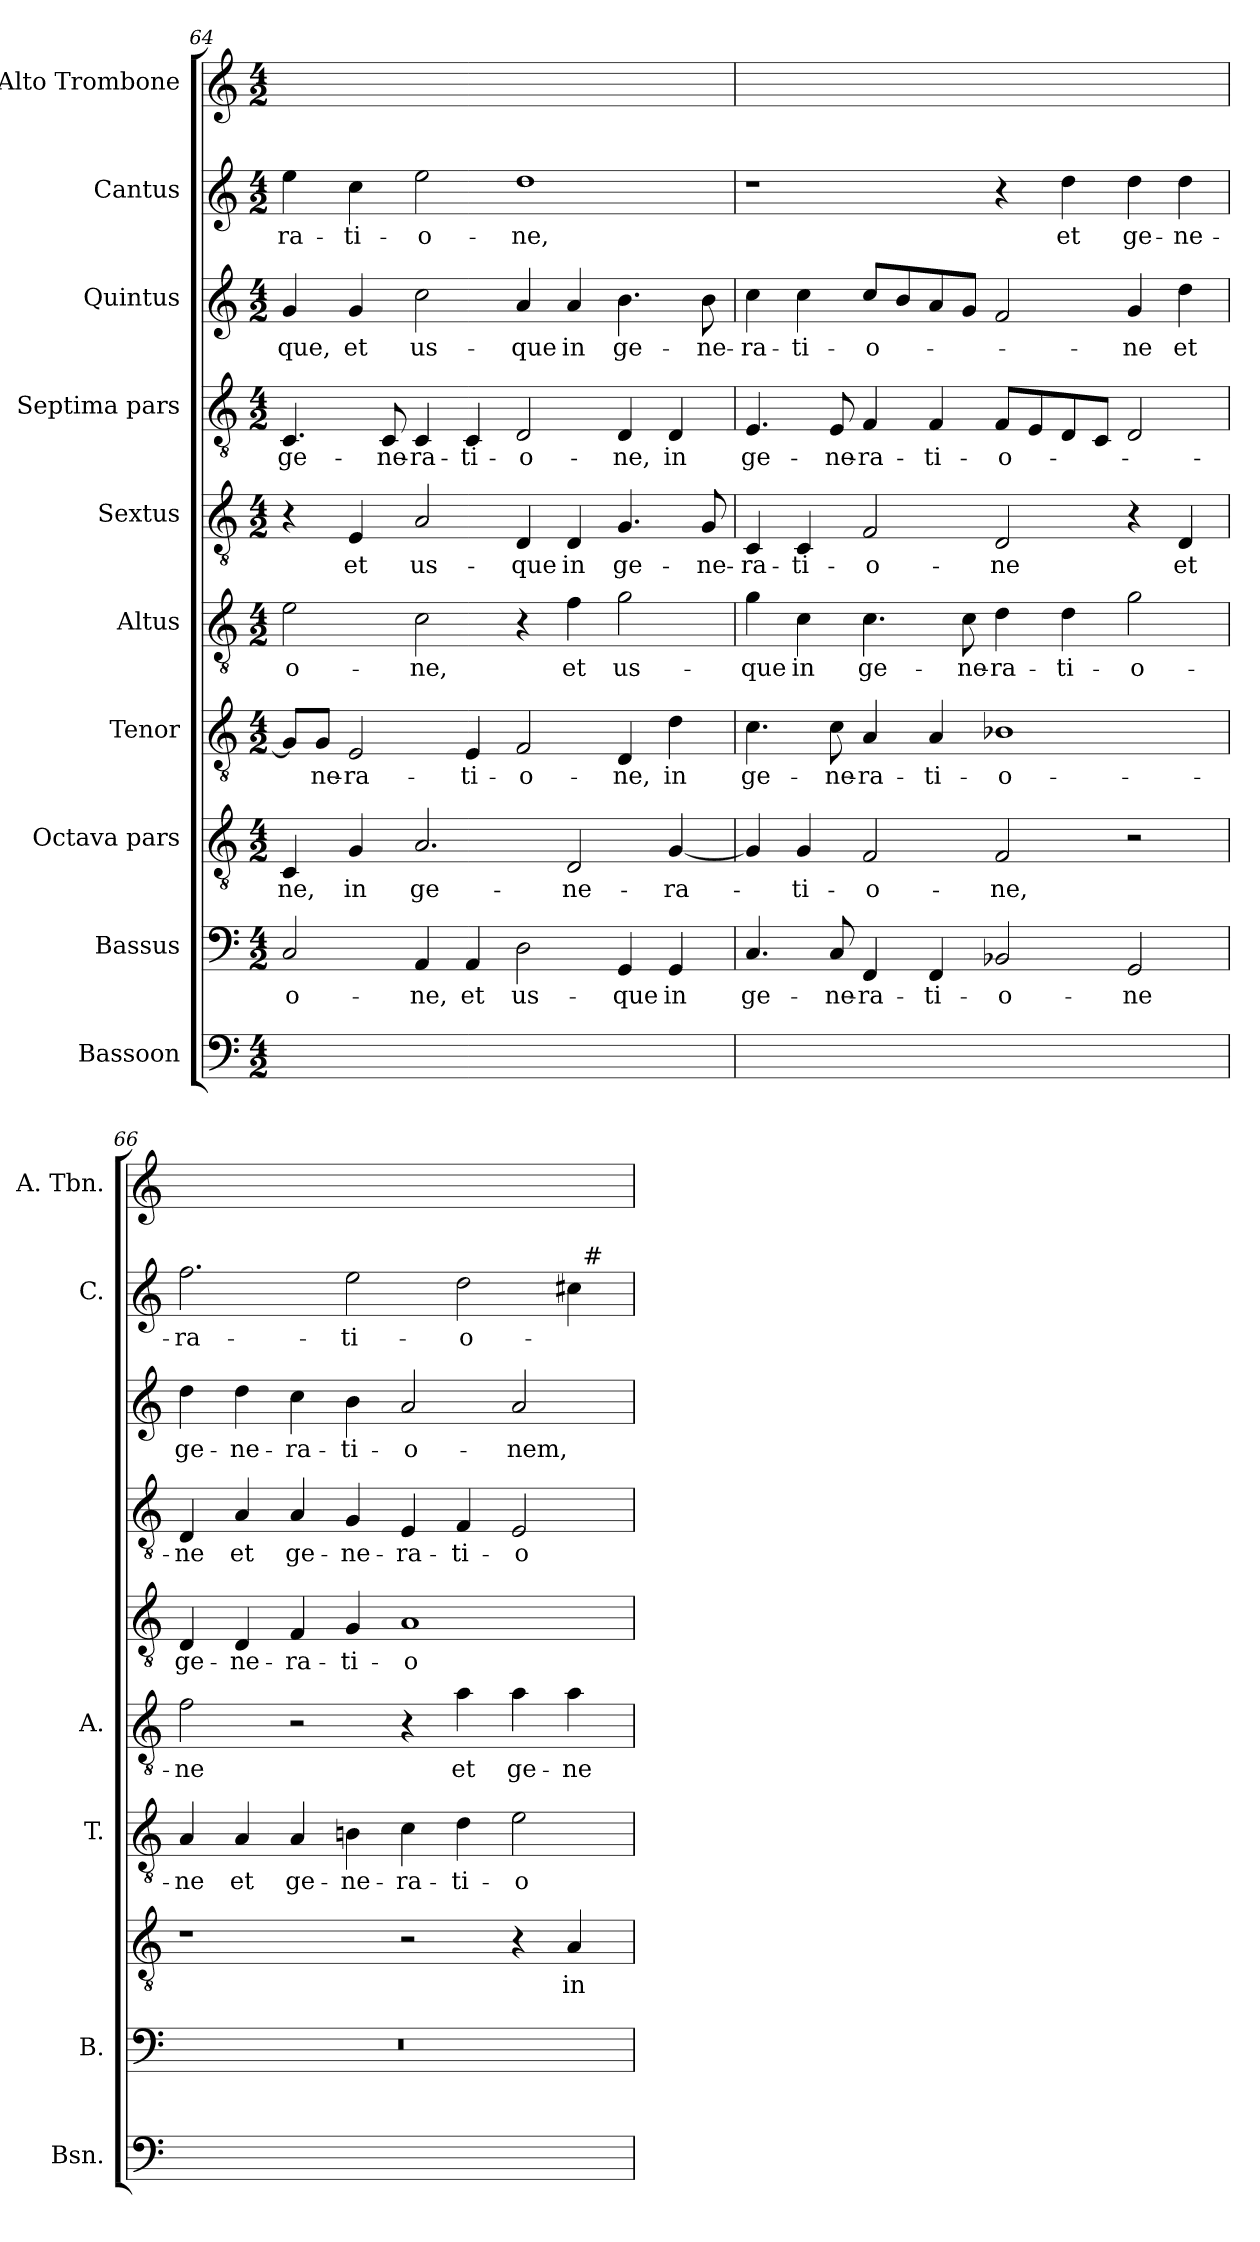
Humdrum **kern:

**kern	**text	**kern	**text	**kern	**text	**kern	**text	**kern	**text	**kern	**text	**kern	**text	**kern	**text	**kern	**text	**kern	**text
*part10	*part10	*part9	*part9	*part8	*part8	*part7	*part7	*part6	*part6	*part5	*part5	*part4	*part4	*part3	*part3	*part2	*part2	*part1	*part1
*staff10	*staff10	*staff9	*staff9	*staff8	*staff8	*staff7	*staff7	*staff6	*staff6	*staff5	*staff5	*staff4	*staff4	*staff3	*staff3	*staff2	*staff2	*staff1	*staff1
*I"Bassoon	*	*I"Bassus	*	*I"Octava pars	*	*I"Tenor	*	*I"Altus	*	*I"Sextus	*	*I"Septima pars	*	*I"Quintus	*	*I"Cantus	*	*I"Alto Trombone	*
*I'Bsn.	*	*I'B.	*	*	*	*I'T.	*	*I'A.	*	*	*	*	*	*	*	*I'C.	*	*I'A. Tbn.	*
!!LO:PB:g=z
*clefF4	*	*clefF4	*	*clefGv2	*	*clefGv2	*	*clefGv2	*	*clefGv2	*	*clefGv2	*	*clefG2	*	*clefG2	*	*clefG2	*
*	*	*	*	*ITrd7c12	*	*ITrd7c12	*	*ITrd7c12	*	*ITrd7c12	*	*	*	*	*	*	*	*	*
*k[]	*	*k[]	*	*k[]	*	*k[]	*	*k[]	*	*k[]	*	*k[]	*	*k[]	*	*k[]	*	*k[]	*
*C:	*	*C:	*	*C:	*	*C:	*	*C:	*	*C:	*	*C:	*	*C:	*	*C:	*	*C:	*
*M4/2	*	*M4/2	*	*M4/2	*	*M4/2	*	*M4/2	*	*M4/2	*	*M4/2	*	*M4/2	*	*M4/2	*	*M4/2	*
=64	=64	=64	=64	=64	=64	=64	=64	=64	=64	=64	=64	=64	=64	=64	=64	=64	=64	=64	=64
!	!	!	!LO:LY:b	!	!LO:LY:b	!	!	!	!LO:LY:b	!	!	!	!LO:LY:b	!	!LO:LY:b	!	!LO:LY:b	!	!
2C/yy	-o-	2C/	-o-	4CC/	-ne,	8GG/L]	.	2E\	-o-	4r	.	4.C/	ge-	4g/	-que,	4ee\	-ra-	4ee\yy	-ra-
!	!	!	!	!	!	!	!LO:LY:b	!	!	!	!	!	!	!	!	!	!	!	!
.	.	.	.	.	.	8GG/J	-ne-	.	.	.	.	.	.	.	.	.	.	.	.
!	!	!	!	!	!LO:LY:b	!	!LO:LY:b	!	!	!	!LO:LY:b	!	!	!	!LO:LY:b	!	!LO:LY:b	!	!
.	.	.	.	4GG/	in	2EE/	-ra-	.	.	4EE/	et	.	.	4g/	et	4cc\	-ti-	4cc\yy	-ti-
!	!	!	!	!	!	!	!	!	!	!	!	!	!LO:LY:b	!	!	!	!	!	!
.	.	.	.	.	.	.	.	.	.	.	.	8C/	-ne-	.	.	.	.	.	.
!	!	!	!LO:LY:b	!	!LO:LY:b	!	!	!	!LO:LY:b	!	!LO:LY:b	!	!LO:LY:b	!	!LO:LY:b	!	!LO:LY:b	!	!
4AA/yy	-ne,	4AA/	-ne,	2.AA/	ge-	.	.	2C\	-ne,	2AA/	us-	4C/	-ra-	2cc\	us-	2ee\	-o-	2ee\yy	-o-
!	!	!	!LO:LY:b	!	!	!	!LO:LY:b	!	!	!	!	!	!LO:LY:b	!	!	!	!	!	!
4AA/yy	et	4AA/	et	.	.	4EE/	-ti-	.	.	.	.	4C/	-ti-	.	.	.	.	.	.
!	!	!	!LO:LY:b	!	!	!	!LO:LY:b	!	!	!	!LO:LY:b	!	!LO:LY:b	!	!LO:LY:b	!	!LO:LY:b	!	!
2D\yy	us-	2D\	us-	.	.	2FF/	-o-	4r	.	4DD/	-que	2D/	-o-	4a/	-que	1dd	-ne,	1ddyy	-ne,
!	!	!	!	!	!LO:LY:b	!	!	!	!LO:LY:b	!	!LO:LY:b	!	!	!	!LO:LY:b	!	!	!	!
.	.	.	.	2DD/	-ne-	.	.	4F\	et	4DD/	in	.	.	4a/	in	.	.	.	.
!	!	!	!LO:LY:b	!	!	!	!LO:LY:b	!	!LO:LY:b	!	!LO:LY:b	!	!LO:LY:b	!	!LO:LY:b	!	!	!	!
4GG/yy	-que	4GG/	-que	.	.	4DD/	-ne,	2G\	us-	4.GG/	ge-	4D/	-ne,	4.b\	ge-	.	.	.	.
!	!	!	!LO:LY:b	!	!LO:LY:b	!	!LO:LY:b	!	!	!	!	!	!LO:LY:b	!	!	!	!	!	!
4GG/yy	in	4GG/	in	[4GG/	-ra-	4D\	in	.	.	.	.	4D/	in	.	.	.	.	.	.
!	!	!	!	!	!	!	!	!	!	!	!LO:LY:b	!	!	!	!LO:LY:b	!	!	!	!
.	.	.	.	.	.	.	.	.	.	8GG/	-ne-	.	.	8b\	-ne-	.	.	.	.
=65	=65	=65	=65	=65	=65	=65	=65	=65	=65	=65	=65	=65	=65	=65	=65	=65	=65	=65	=65
!	!	!	!LO:LY:b	!	!	!	!LO:LY:b	!	!LO:LY:b	!	!LO:LY:b	!	!LO:LY:b	!	!LO:LY:b	!	!	!	!
4.C/yy	ge-	4.C/	ge-	4GG/]	.	4.C\	ge-	4G\	-que	4CC/	-ra-	4.E/	ge-	4cc\	-ra-	1r	.	1ryy	.
!	!	!	!	!	!LO:LY:b	!	!	!	!LO:LY:b	!	!LO:LY:b	!	!	!	!LO:LY:b	!	!	!	!
.	.	.	.	4GG/	-ti-	.	.	4C\	in	4CC/	-ti-	.	.	4cc\	-ti-	.	.	.	.
!	!	!	!LO:LY:b	!	!	!	!LO:LY:b	!	!	!	!	!	!LO:LY:b	!	!	!	!	!	!
8C/yy	-ne-	8C/	-ne-	.	.	8C\	-ne-	.	.	.	.	8E/	-ne-	.	.	.	.	.	.
!	!	!	!LO:LY:b	!	!LO:LY:b	!	!LO:LY:b	!	!LO:LY:b	!	!LO:LY:b	!	!LO:LY:b	!	!LO:LY:b	!	!	!	!
4FF/yy	-ra-	4FF/	-ra-	2FF/	-o-	4AA/	-ra-	4.C\	ge-	2FF/	-o-	4F/	-ra-	8cc/L	-o-	.	.	.	.
.	.	.	.	.	.	.	.	.	.	.	.	.	.	8b/	.	.	.	.	.
!	!	!	!LO:LY:b	!	!	!	!LO:LY:b	!	!	!	!	!	!LO:LY:b	!	!	!	!	!	!
4FF/yy	-ti-	4FF/	-ti-	.	.	4AA/	-ti-	.	.	.	.	4F/	-ti-	8a/	.	.	.	.	.
!	!	!	!	!	!	!	!	!	!LO:LY:b	!	!	!	!	!	!	!	!	!	!
.	.	.	.	.	.	.	.	8C\	-ne-	.	.	.	.	8g/J	.	.	.	.	.
!	!	!	!LO:LY:b	!	!LO:LY:b	!	!LO:LY:b	!	!LO:LY:b	!	!LO:LY:b	!	!LO:LY:b	!	!	!	!	!	!
2BB-/yy	-o-	2BB-X/	-o-	2FF/	-ne,	1BB-X	-o-	4D\	-ra-	2DD/	-ne	8F/L	-o-	2f/	.	4r	.	4ryy	.
.	.	.	.	.	.	.	.	.	.	.	.	8E/	.	.	.	.	.	.	.
!	!	!	!	!	!	!	!	!	!LO:LY:b	!	!	!	!	!	!	!	!LO:LY:b	!	!
.	.	.	.	.	.	.	.	4D\	-ti-	.	.	8D/	.	.	.	4dd\	et	4dd\yy	et
.	.	.	.	.	.	.	.	.	.	.	.	8C/J	.	.	.	.	.	.	.
!	!	!	!LO:LY:b	!	!	!	!	!	!LO:LY:b	!	!	!	!	!	!LO:LY:b	!	!LO:LY:b	!	!
2GG/yy	-ne	2GG/	-ne	2r	.	.	.	2G\	-o-	4r	.	2D/	.	4g/	-ne	4dd\	ge-	4dd\yy	ge-
!	!	!	!	!	!	!	!	!	!	!	!LO:LY:b	!	!	!	!LO:LY:b	!	!LO:LY:b	!	!
.	.	.	.	.	.	.	.	.	.	4DD/	et	.	.	4dd\	et	4dd\	-ne-	4dd\yy	-ne-
=66	=66	=66	=66	=66	=66	=66	=66	=66	=66	=66	=66	=66	=66	=66	=66	=66	=66	=66	=66
!	!	!LO:N:vis=1	!	!	!	!	!LO:LY:b	!	!LO:LY:b	!	!LO:LY:b	!	!LO:LY:b	!	!LO:LY:b	!	!LO:LY:b	!	!
*	*	*	*	*	*	*	*	*	*	*	*	*	*	*	*	*^	*	*	*
0ryy	.	0r	.	1r	.	4AA/	-ne	2F\	-ne	4DD/	ge-	4D/	-ne	4dd\	ge-	2.ff\	1ryy	-ra-	2.ff\yy	-ra-
!	!	!	!	!	!	!	!LO:LY:b	!	!	!	!LO:LY:b	!	!LO:LY:b	!	!LO:LY:b	!	!	!	!	!
.	.	.	.	.	.	4AA/	et	.	.	4DD/	-ne-	4A/	et	4dd\	-ne-	.	.	.	.	.
!	!	!	!	!	!	!	!LO:LY:b	!	!	!	!LO:LY:b	!	!LO:LY:b	!	!LO:LY:b	!	!	!	!	!
.	.	.	.	.	.	4AA/	ge-	2r	.	4FF/	-ra-	4A/	ge-	4cc\	-ra-	.	.	.	.	.
!	!	!	!	!	!	!	!LO:LY:b	!	!	!	!LO:LY:b	!	!LO:LY:b	!	!LO:LY:b	!	!	!LO:LY:b	!	!
.	.	.	.	.	.	4BBn\	-ne-	.	.	4GG/	-ti-	4G/	-ne-	4b\	-ti-	2ee\	.	-ti-	2ee\yy	-ti-
!	!	!	!	!	!	!	!LO:LY:b	!	!	!	!LO:LY:b	!	!LO:LY:b	!	!LO:LY:b	!	!	!	!	!
.	.	.	.	2r	.	4C\	-ra-	4r	.	1AA	-o-	4E/	-ra-	2a/	-o-	.	2ryy	.	.	.
!	!	!	!	!	!	!	!LO:LY:b	!	!LO:LY:b	!	!	!	!LO:LY:b	!	!	!	!	!LO:LY:b	!	!
.	.	.	.	.	.	4D\	-ti-	4A\	et	.	.	4F/	-ti-	.	.	2dd\	.	-o-	2dd\yy	-o-
!	!	!	!	!	!	!	!LO:LY:b	!	!LO:LY:b	!	!	!	!LO:LY:b	!	!LO:LY:b	!	!	!	!	!
.	.	.	.	4r	.	2E\	-o-	4A\	ge-	.	.	2E/	-o-	2a/	-nem,	.	4ryy	.	.	.
!	!	!	!	!	!LO:LY:b	!	!	!	!LO:LY:b	!	!	!	!	!	!	!	!	!	!	!
.	.	.	.	4AA/	in	.	.	4A\	-ne-	.	.	.	.	.	.	4cc#\	32ryy	.	4cc#\yy	.
!	!	!	!	!	!	!	!	!	!	!	!	!	!	!	!	!	!LO:TX:a:t=#	!	!	!
.	.	.	.	.	.	.	.	.	.	.	.	.	.	.	.	.	8..ryy	.	.	.
*	*	*	*	*	*	*	*	*	*	*	*	*	*	*	*	*v	*v	*	*	*
=	=	=	=	=	=	=	=	=	=	=	=	=	=	=	=	=	=	=	=
*-	*-	*-	*-	*-	*-	*-	*-	*-	*-	*-	*-	*-	*-	*-	*-	*-	*-	*-	*-
